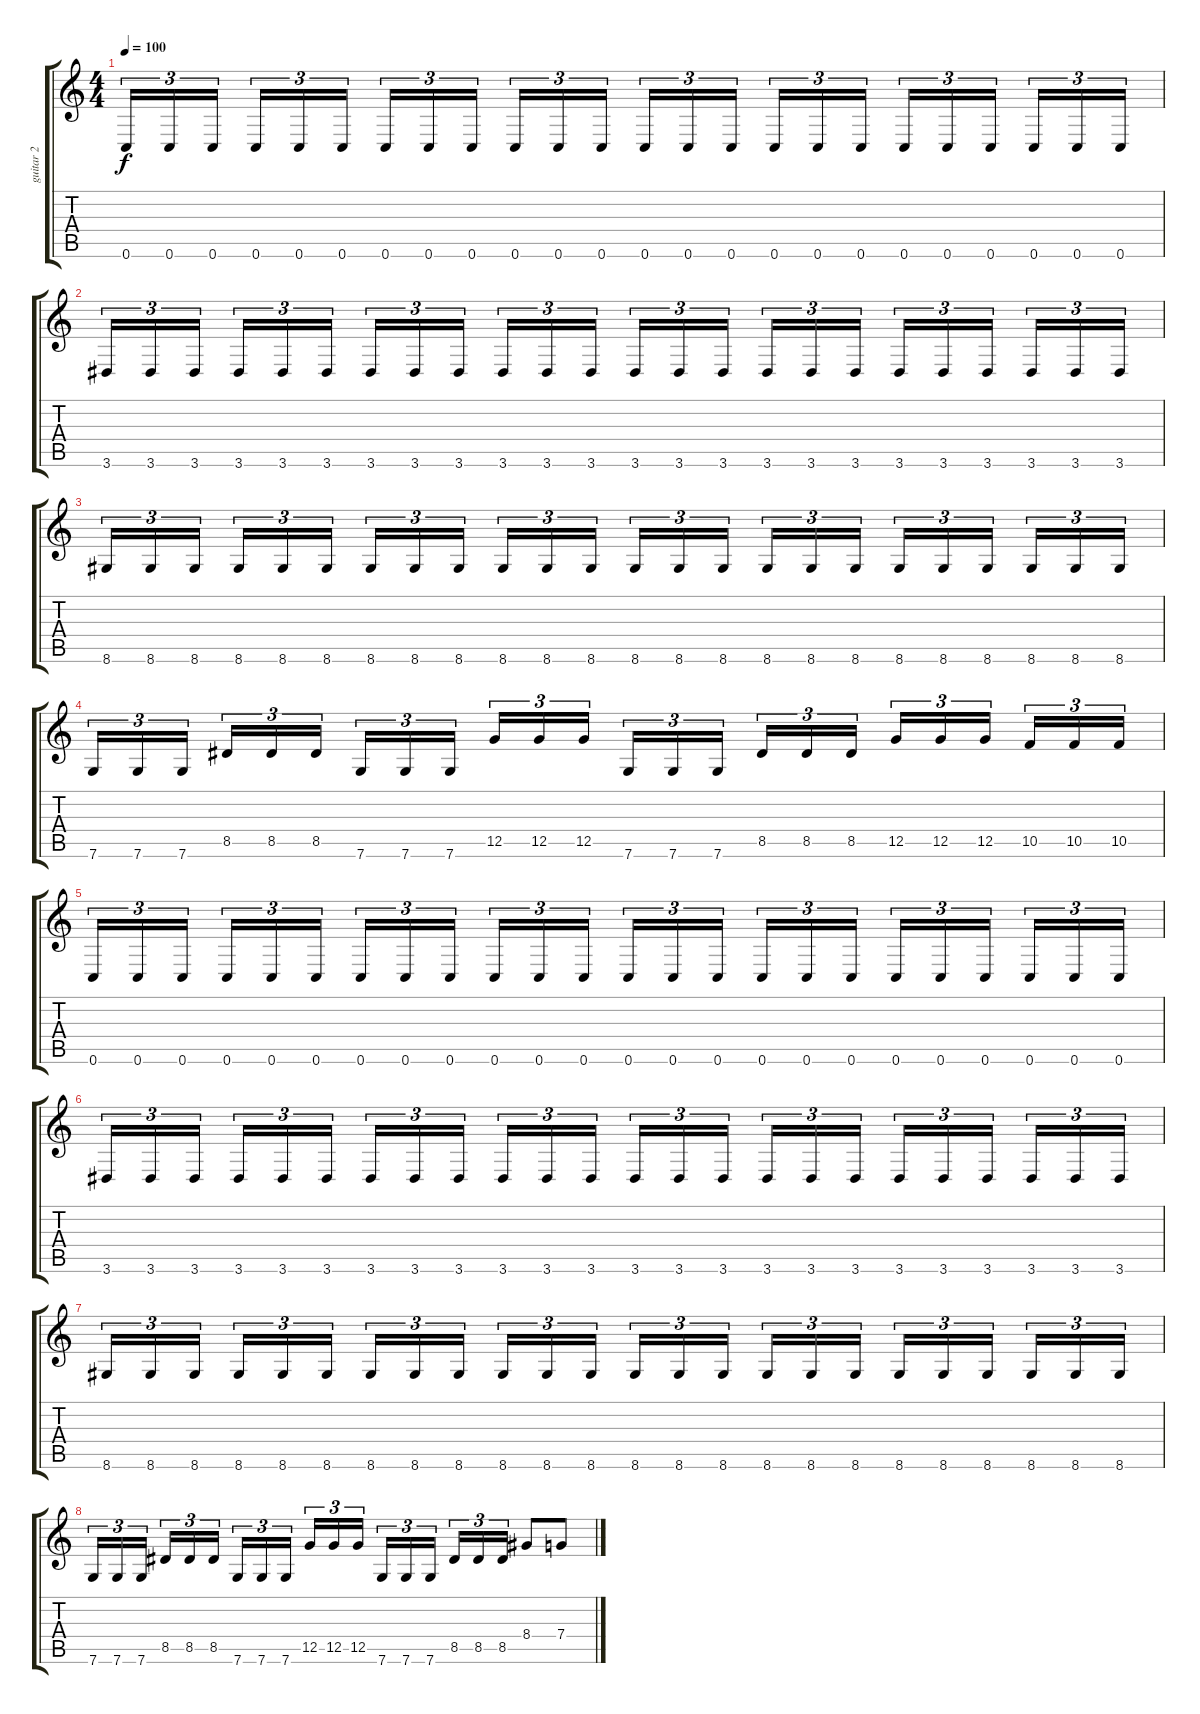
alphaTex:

\track ("guitar 2" "guitar 2") {instrument overdrivenguitar}
\staff {score tabs}
\tuning (D4 A3 F3 C3 G2 C2) {hide}
\ts (4 4)
\tempo 100
\clef g2
\ks c
0.6.16{tu (3 2) dy f} 0.6.16{tu (3 2)} 0.6.16{tu (3 2)} 0.6.16{tu (3 2)} 0.6.16{tu (3 2)} 0.6.16{tu (3 2)} 0.6.16{tu (3 2)} 0.6.16{tu (3 2)} 0.6.16{tu (3 2)} 0.6.16{tu (3 2)} 0.6.16{tu (3 2)} 0.6.16{tu (3 2)} 0.6.16{tu (3 2)} 0.6.16{tu (3 2)} 0.6.16{tu (3 2)} 0.6.16{tu (3 2)} 0.6.16{tu (3 2)} 0.6.16{tu (3 2)} 0.6.16{tu (3 2)} 0.6.16{tu (3 2)} 0.6.16{tu (3 2)} 0.6.16{tu (3 2)} 0.6.16{tu (3 2)} 0.6.16{tu (3 2)} |
3.6.16{tu (3 2)} 3.6.16{tu (3 2)} 3.6.16{tu (3 2)} 3.6.16{tu (3 2)} 3.6.16{tu (3 2)} 3.6.16{tu (3 2)} 3.6.16{tu (3 2)} 3.6.16{tu (3 2)} 3.6.16{tu (3 2)} 3.6.16{tu (3 2)} 3.6.16{tu (3 2)} 3.6.16{tu (3 2)} 3.6.16{tu (3 2)} 3.6.16{tu (3 2)} 3.6.16{tu (3 2)} 3.6.16{tu (3 2)} 3.6.16{tu (3 2)} 3.6.16{tu (3 2)} 3.6.16{tu (3 2)} 3.6.16{tu (3 2)} 3.6.16{tu (3 2)} 3.6.16{tu (3 2)} 3.6.16{tu (3 2)} 3.6.16{tu (3 2)} |
8.6.16{tu (3 2)} 8.6.16{tu (3 2)} 8.6.16{tu (3 2)} 8.6.16{tu (3 2)} 8.6.16{tu (3 2)} 8.6.16{tu (3 2)} 8.6.16{tu (3 2)} 8.6.16{tu (3 2)} 8.6.16{tu (3 2)} 8.6.16{tu (3 2)} 8.6.16{tu (3 2)} 8.6.16{tu (3 2)} 8.6.16{tu (3 2)} 8.6.16{tu (3 2)} 8.6.16{tu (3 2)} 8.6.16{tu (3 2)} 8.6.16{tu (3 2)} 8.6.16{tu (3 2)} 8.6.16{tu (3 2)} 8.6.16{tu (3 2)} 8.6.16{tu (3 2)} 8.6.16{tu (3 2)} 8.6.16{tu (3 2)} 8.6.16{tu (3 2)} |
7.6.16{tu (3 2)} 7.6.16{tu (3 2)} 7.6.16{tu (3 2)} 8.5.16{tu (3 2)} 8.5.16{tu (3 2)} 8.5.16{tu (3 2)} 7.6.16{tu (3 2)} 7.6.16{tu (3 2)} 7.6.16{tu (3 2)} 12.5.16{tu (3 2)} 12.5.16{tu (3 2)} 12.5.16{tu (3 2)} 7.6.16{tu (3 2)} 7.6.16{tu (3 2)} 7.6.16{tu (3 2)} 8.5.16{tu (3 2)} 8.5.16{tu (3 2)} 8.5.16{tu (3 2)} 12.5.16{tu (3 2)} 12.5.16{tu (3 2)} 12.5.16{tu (3 2)} 10.5.16{tu (3 2)} 10.5.16{tu (3 2)} 10.5.16{tu (3 2)} |
0.6.16{tu (3 2)} 0.6.16{tu (3 2)} 0.6.16{tu (3 2)} 0.6.16{tu (3 2)} 0.6.16{tu (3 2)} 0.6.16{tu (3 2)} 0.6.16{tu (3 2)} 0.6.16{tu (3 2)} 0.6.16{tu (3 2)} 0.6.16{tu (3 2)} 0.6.16{tu (3 2)} 0.6.16{tu (3 2)} 0.6.16{tu (3 2)} 0.6.16{tu (3 2)} 0.6.16{tu (3 2)} 0.6.16{tu (3 2)} 0.6.16{tu (3 2)} 0.6.16{tu (3 2)} 0.6.16{tu (3 2)} 0.6.16{tu (3 2)} 0.6.16{tu (3 2)} 0.6.16{tu (3 2)} 0.6.16{tu (3 2)} 0.6.16{tu (3 2)} |
3.6.16{tu (3 2)} 3.6.16{tu (3 2)} 3.6.16{tu (3 2)} 3.6.16{tu (3 2)} 3.6.16{tu (3 2)} 3.6.16{tu (3 2)} 3.6.16{tu (3 2)} 3.6.16{tu (3 2)} 3.6.16{tu (3 2)} 3.6.16{tu (3 2)} 3.6.16{tu (3 2)} 3.6.16{tu (3 2)} 3.6.16{tu (3 2)} 3.6.16{tu (3 2)} 3.6.16{tu (3 2)} 3.6.16{tu (3 2)} 3.6.16{tu (3 2)} 3.6.16{tu (3 2)} 3.6.16{tu (3 2)} 3.6.16{tu (3 2)} 3.6.16{tu (3 2)} 3.6.16{tu (3 2)} 3.6.16{tu (3 2)} 3.6.16{tu (3 2)} |
8.6.16{tu (3 2)} 8.6.16{tu (3 2)} 8.6.16{tu (3 2)} 8.6.16{tu (3 2)} 8.6.16{tu (3 2)} 8.6.16{tu (3 2)} 8.6.16{tu (3 2)} 8.6.16{tu (3 2)} 8.6.16{tu (3 2)} 8.6.16{tu (3 2)} 8.6.16{tu (3 2)} 8.6.16{tu (3 2)} 8.6.16{tu (3 2)} 8.6.16{tu (3 2)} 8.6.16{tu (3 2)} 8.6.16{tu (3 2)} 8.6.16{tu (3 2)} 8.6.16{tu (3 2)} 8.6.16{tu (3 2)} 8.6.16{tu (3 2)} 8.6.16{tu (3 2)} 8.6.16{tu (3 2)} 8.6.16{tu (3 2)} 8.6.16{tu (3 2)} |
7.6.16{tu (3 2)} 7.6.16{tu (3 2)} 7.6.16{tu (3 2)} 8.5.16{tu (3 2)} 8.5.16{tu (3 2)} 8.5.16{tu (3 2)} 7.6.16{tu (3 2)} 7.6.16{tu (3 2)} 7.6.16{tu (3 2)} 12.5.16{tu (3 2)} 12.5.16{tu (3 2)} 12.5.16{tu (3 2)} 7.6.16{tu (3 2)} 7.6.16{tu (3 2)} 7.6.16{tu (3 2)} 8.5.16{tu (3 2)} 8.5.16{tu (3 2)} 8.5.16{tu (3 2)} 8.4.8 7.4.8
